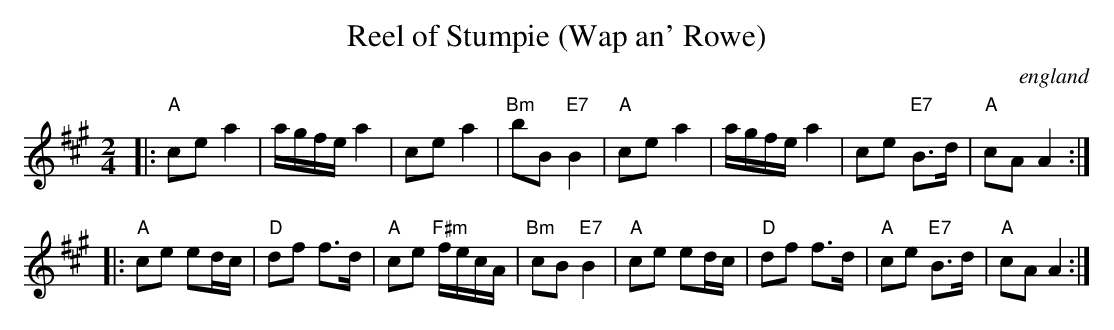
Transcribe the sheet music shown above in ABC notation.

X:1
T: Reel of Stumpie (Wap an' Rowe)
O:england
M: 2/4
L: 1/8
K: A
|: "A"ce a2 | a/g/f/e/ a2 | ce a2 | "Bm"bB "E7"B2 \
| "A"ce a2 | a/g/f/e/ a2 | ce "E7"B>d | "A"cA A2 :|
|: "A"ce ed/c/ | "D"df f>d | "A"ce "F#m"f/e/c/A/ | "Bm"cB "E7"B2 \
| "A"ce ed/c/ | "D"df f>d | "A"ce "E7"B>d | "A"cA A2 :|
